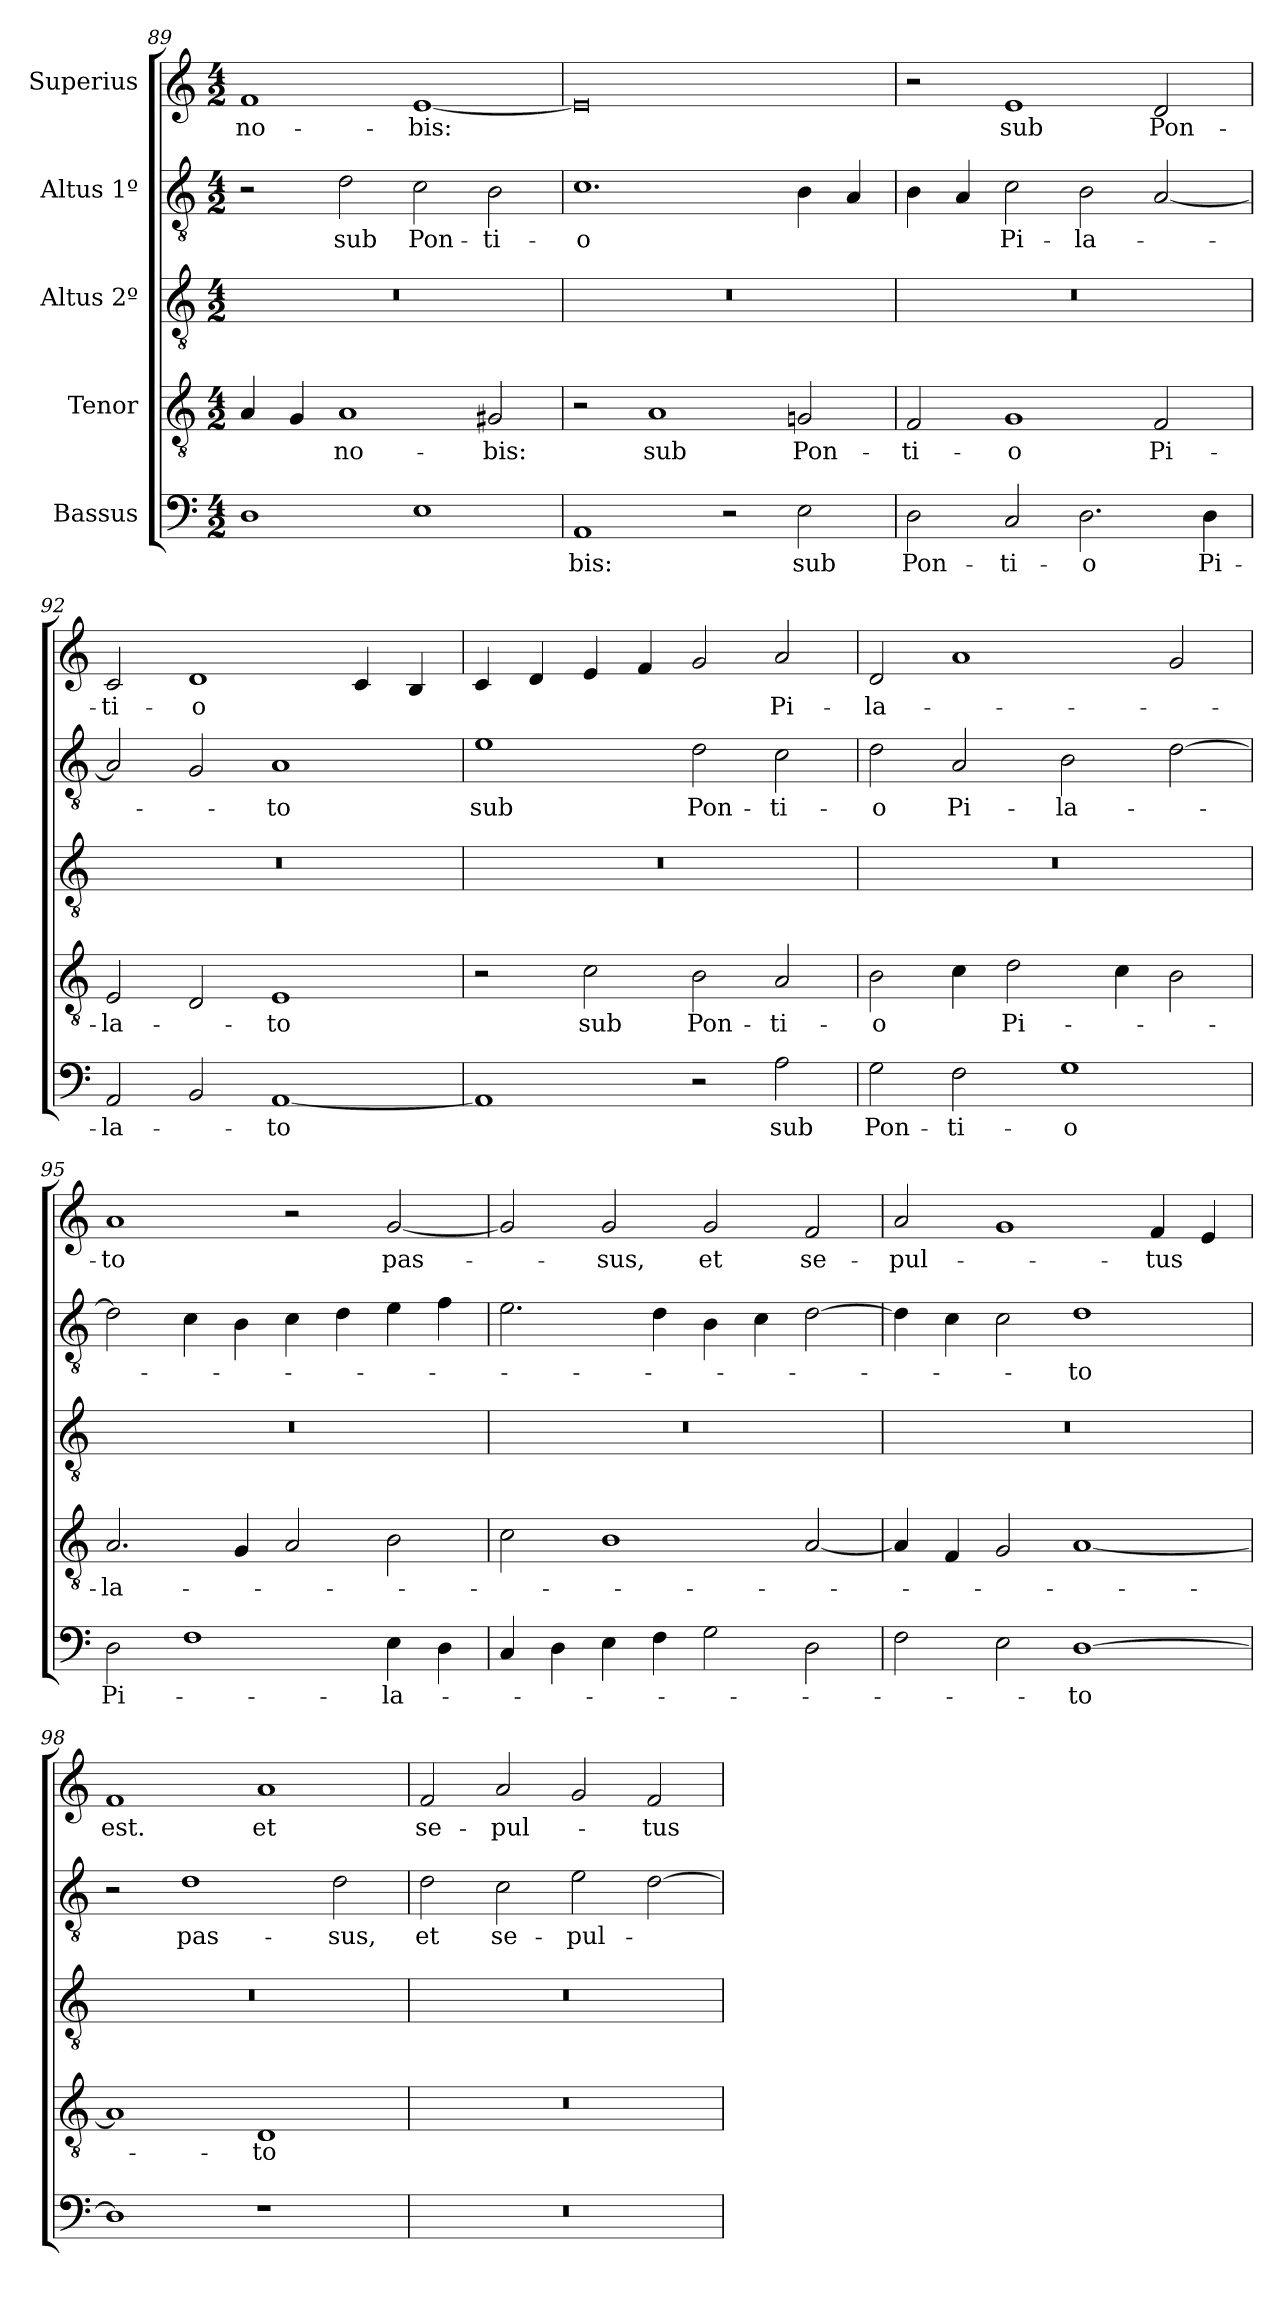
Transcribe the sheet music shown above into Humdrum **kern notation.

**kern	**text	**kern	**text	**kern	**kern	**text	**kern	**text
*part5	*part5	*part4	*part4	*part3	*part2	*part2	*part1	*part1
*staff5	*staff5	*staff4	*staff4	*staff3	*staff2	*staff2	*staff1	*staff1
*I"Bassus	*	*I"Tenor	*	*I"Altus 2º	*I"Altus 1º	*	*I"Superius	*
*clefF4	*	*clefGv2	*	*clefGv2	*clefGv2	*	*clefG2	*
*k[]	*	*k[]	*	*k[]	*k[]	*	*k[]	*
*M4/2	*	*M4/2	*	*M4/2	*M4/2	*	*M4/2	*
=89	=89	=89	=89	=89	=89	=89	=89	=89
1D\	.	4A/	.	0r	2r	.	1f/	no-
.	.	4G/	.	.	.	.	.	.
.	.	1A/	no-	.	2d\	sub	.	.
1E\	.	.	.	.	2c\	Pon-	[1e/	-bis:
.	.	2G#X/	-bis:	.	2B\	-ti-	.	.
=90	=90	=90	=90	=90	=90	=90	=90	=90
1AA/	-bis:	2r	.	0r	1.c\	-o	0e/]	.
.	.	1A/	sub	.	.	.	.	.
2r	.	.	.	.	.	.	.	.
2E\	sub	2Gn/	Pon-	.	4B\	.	.	.
.	.	.	.	.	4A/	.	.	.
=91	=91	=91	=91	=91	=91	=91	=91	=91
2D\	Pon-	2F/	-ti-	0r	4B\	.	2r	.
.	.	.	.	.	4A/	.	.	.
2C/	-ti-	1G/	-o	.	2c\	Pi-	1e/	sub
2.D\	-o	.	.	.	2B\	-la-	.	.
.	.	2F/	Pi-	.	[2A/	.	2d/	Pon-
4D\	Pi-	.	.	.	.	.	.	.
=92	=92	=92	=92	=92	=92	=92	=92	=92
2AA/	-la-	2E/	-la-	0r	2A/]	.	2c/	-ti-
2BB/	.	2D/	.	.	2G/	.	1d/	-o
[1AA/	-to	1E/	-to	.	1A/	-to	.	.
.	.	.	.	.	.	.	4c/	.
.	.	.	.	.	.	.	4B/	.
=93	=93	=93	=93	=93	=93	=93	=93	=93
1AA/]	.	2r	.	0r	1e\	sub	4c/	.
.	.	.	.	.	.	.	4d/	.
.	.	2c\	sub	.	.	.	4e/	.
.	.	.	.	.	.	.	4f/	.
2r	.	2B\	Pon-	.	2d\	Pon-	2g/	.
2A\	sub	2A/	-ti-	.	2c\	-ti-	2a/	Pi-
=94	=94	=94	=94	=94	=94	=94	=94	=94
2G\	Pon-	2B\	-o	0r	2d\	-o	2d/	-la-
2F\	-ti-	4c\	.	.	2A/	Pi-	1a/	.
.	.	2d\	Pi-	.	.	.	.	.
1G\	-o	.	.	.	2B\	-la-	.	.
.	.	4c\	.	.	.	.	.	.
.	.	2B\	.	.	[2d\	.	2g/	.
=95	=95	=95	=95	=95	=95	=95	=95	=95
2D\	Pi-	2.A/	-la-	0r	2d\]	.	1a/	-to
1F\	.	.	.	.	4c\	.	.	.
.	.	4G/	.	.	4B\	.	.	.
.	.	2A/	.	.	4c\	.	2r	.
.	.	.	.	.	4d\	.	.	.
4E\	-la-	2B\	.	.	4e\	.	[2g/	pas-
4D\	.	.	.	.	4f\	.	.	.
=96	=96	=96	=96	=96	=96	=96	=96	=96
4C/	.	2c\	.	0r	2.e\	.	2g/]	.
4D\	.	.	.	.	.	.	.	.
4E\	.	1B\	.	.	.	.	2g/	-sus,
4F\	.	.	.	.	4d\	.	.	.
2G\	.	.	.	.	4B\	.	2g/	et
.	.	.	.	.	4c\	.	.	.
2D\	.	[2A/	.	.	[2d\	.	2f/	se-
=97	=97	=97	=97	=97	=97	=97	=97	=97
2F\	.	4A/]	.	0r	4d\]	.	2a/	-pul-
.	.	4F/	.	.	4c\	.	.	.
2E\	.	2G/	.	.	2c\	.	1g/	.
[1D\	-to	[1A/	.	.	1d\	-to	.	.
.	.	.	.	.	.	.	4f/	-tus
.	.	.	.	.	.	.	4e/	.
=98	=98	=98	=98	=98	=98	=98	=98	=98
1D\]	.	1A/]	.	0r	2r	.	1f/	est.
.	.	.	.	.	1d\	pas-	.	.
1r	.	1D/	-to	.	.	.	1a/	et
.	.	.	.	.	2d\	-sus,	.	.
=99	=99	=99	=99	=99	=99	=99	=99	=99
0r	.	0r	.	0r	2d\	et	2f/	se-
.	.	.	.	.	2c\	se-	2a/	-pul-
.	.	.	.	.	2e\	-pul-	2g/	.
.	.	.	.	.	[2d\	.	2f/	-tus
=	=	=	=	=	=	=	=	=
*-	*-	*-	*-	*-	*-	*-	*-	*-
